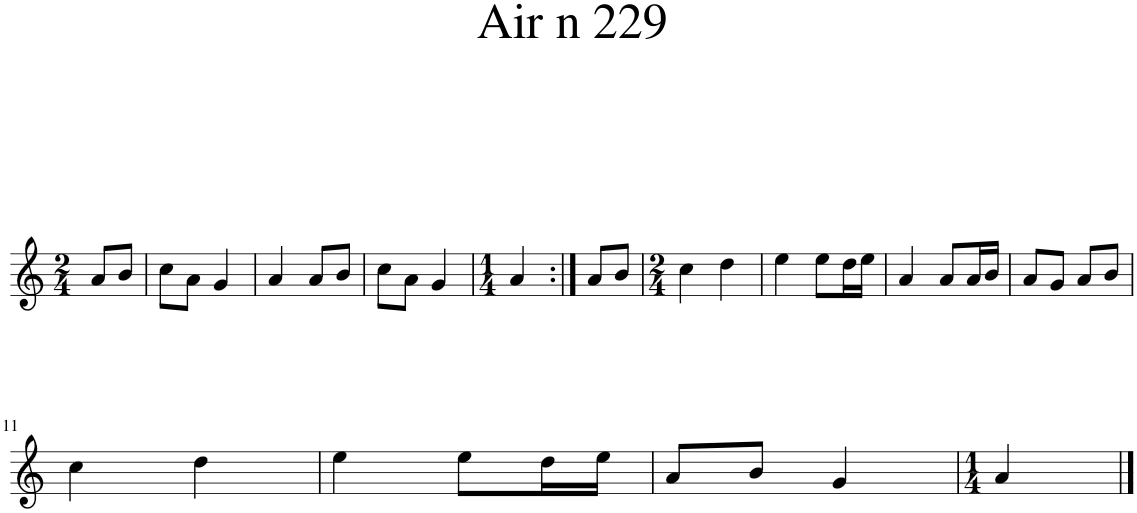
**kern
*part1
*staff1
*I"Piano
*I'Pno.
*clefG2
*k[]
*M2/4
=1
8a/L
8b/J
=2
8cc\L
8a\J
4g/
=3
4a/
8a/L
8b/J
=4
8cc\L
8a\J
4g/
=5
*M1/4
4a/
=6:|!
8a/L
8b/J
=7
*M2/4
4cc\
4dd\
=8
4ee\
8ee\L
16dd\L
16ee\JJ
=9
4a/
8a/L
16a/L
16b/JJ
=10
8a/L
8g/J
8a/L
8b/J
!!LO:LB:g=z
=11
4cc\
4dd\
=12
4ee\
8ee\L
16dd\L
16ee\JJ
=13
8a/L
8b/J
4g/
=14
*M1/4
4a/
==
*-
